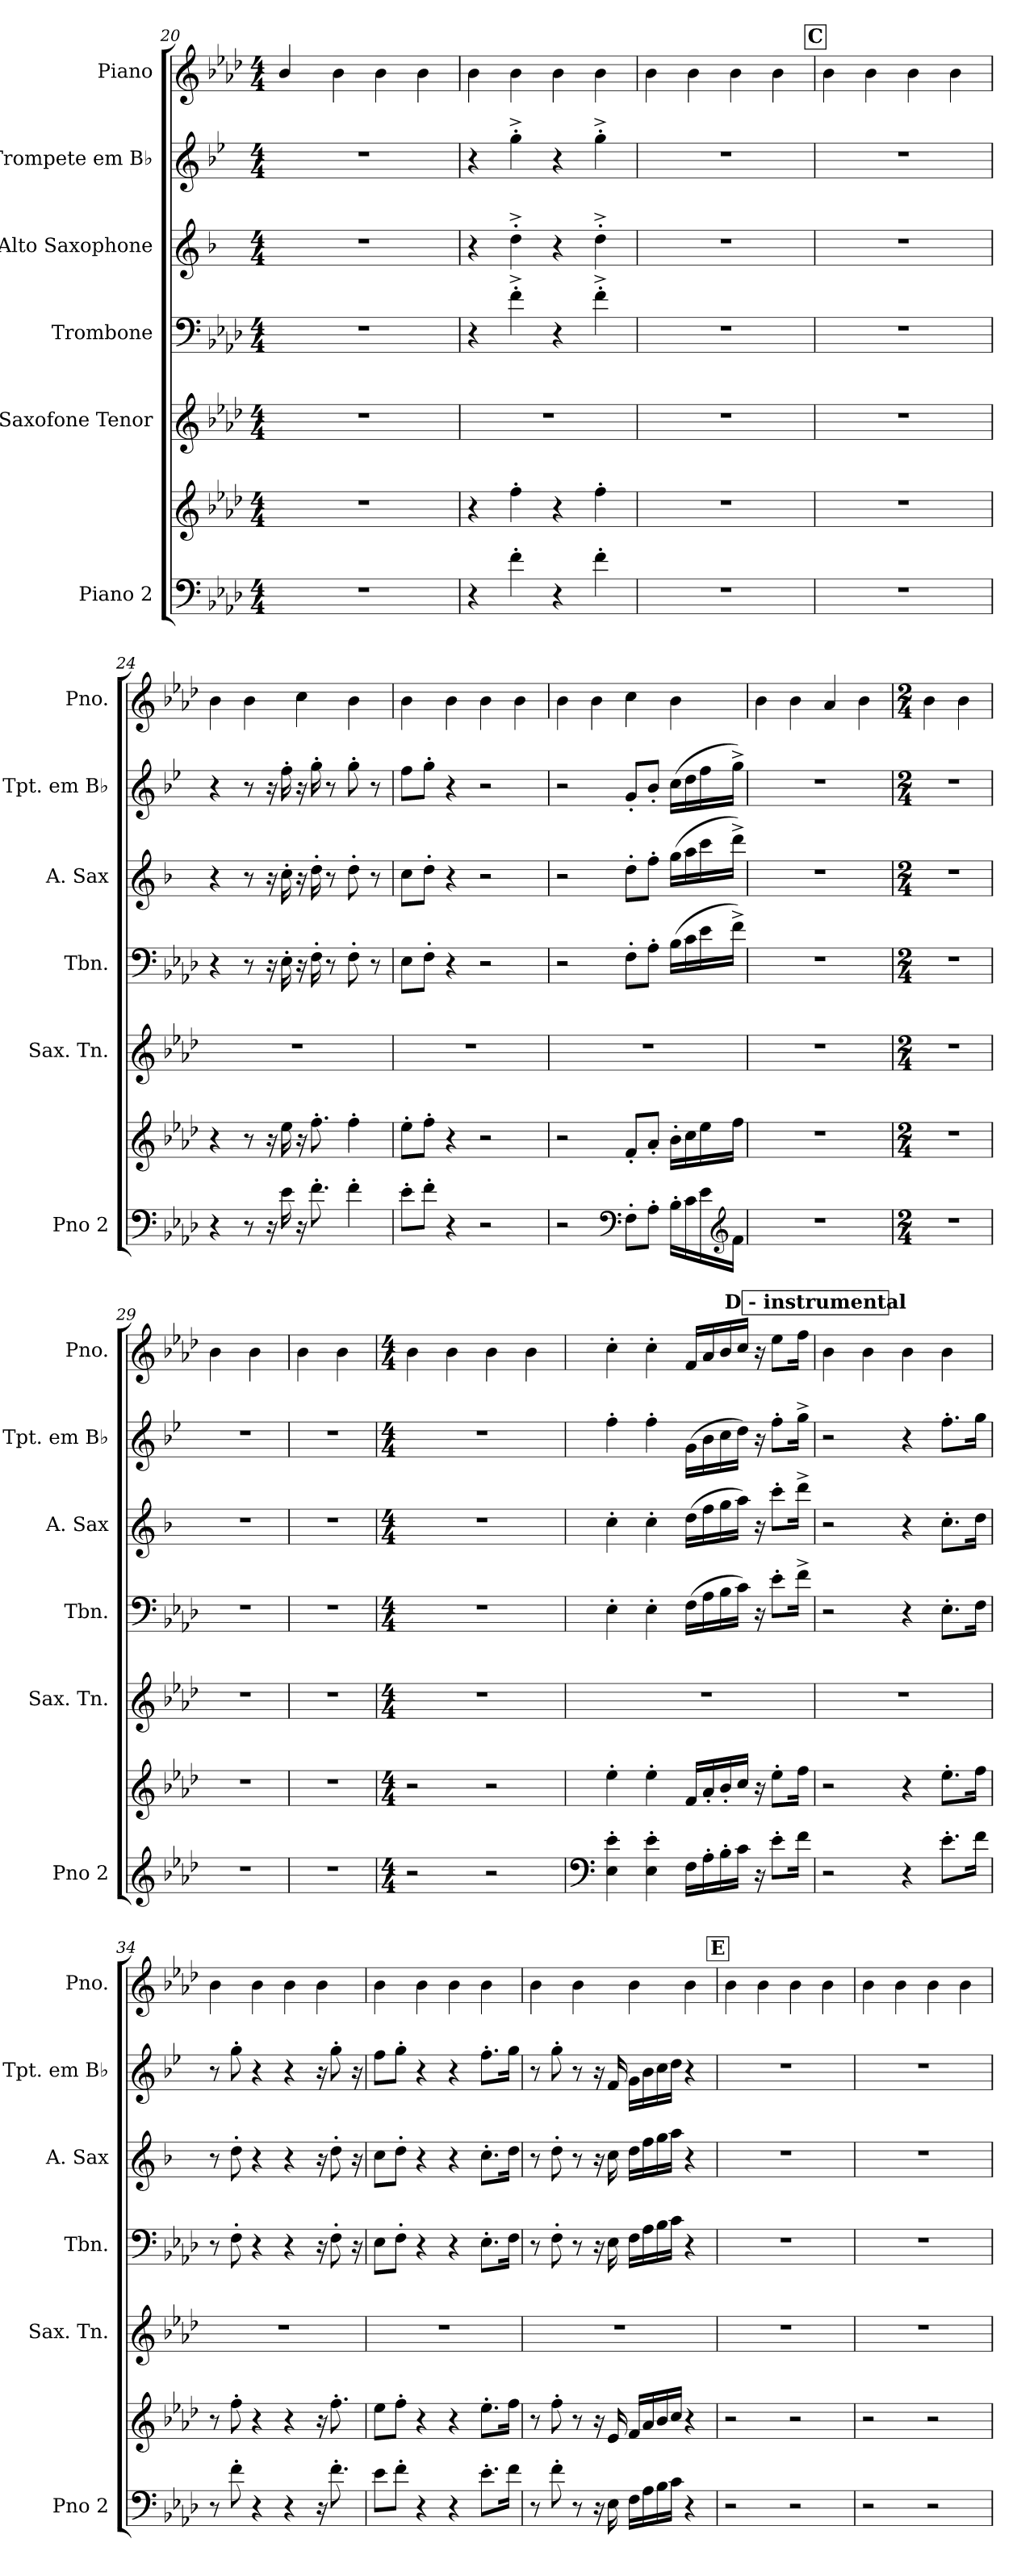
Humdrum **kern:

**kern	**kern	**kern	**kern	**kern	**kern	**kern
*part6	*part6	*part5	*part4	*part3	*part2	*part1
*staff7	*staff6	*staff5	*staff4	*staff3	*staff2	*staff1
*I"Piano 2	*	*I"Saxofone Tenor	*I"Trombone	*I"Alto Saxophone	*I"Trompete em B♭	*I"Piano
*I'Pno 2	*	*I'Sax. Tn.	*I'Tbn.	*I'A. Sax	*I'Tpt. em B♭	*I'Pno.
*clefF4	*clefG2	*clefG2	*clefF4	*clefG2	*clefG2	*clefG2
*	*	*ITrd8c14	*	*ITrd5c9	*ITrd1c2	*
*k[b-e-a-d-]	*k[b-e-a-d-]	*k[b-e-a-d-]	*k[b-e-a-d-]	*k[b-e-a-d-]	*k[b-e-a-d-]	*k[b-e-a-d-]
*M4/4	*M4/4	*M4/4	*M4/4	*M4/4	*M4/4	*M4/4
=20	=20	=20	=20	=20	=20	=20
*	*	*	*	*	*	*^
1r	1r	1r	1r	1r	1r	4b-	16gg\yy]
.	.	.	.	.	.	.	2...ryy
.	.	.	.	.	.	4b-	.
.	.	.	.	.	.	4b-	.
.	.	.	.	.	.	4b-	.
*	*	*	*	*	*	*v	*v
=21	=21	=21	=21	=21	=21	=21
4r	4r	1r	4r	4r	4r	4b-
4f'\	4ff'\	.	4f'^\	4f'^\	4ff'^\	4b-
4r	4r	.	4r	4r	4r	4b-
4f'\	4ff'\	.	4f'^\	4f'^\	4ff'^\	4b-
=22	=22	=22	=22	=22	=22	=22
1r	1r	1r	1r	1r	1r	4b-
.	.	.	.	.	.	4b-
.	.	.	.	.	.	4b-
.	.	.	.	.	.	4b-
!!LO:PB:g=z
!!LO:REH:place=s1:a:B:fs=14:t=C
=23	=23	=23	=23	=23	=23	=23
1r	1r	1r	1r	1r	1r	4b-
.	.	.	.	.	.	4b-
.	.	.	.	.	.	4b-
.	.	.	.	.	.	4b-
=24	=24	=24	=24	=24	=24	=24
4r	4r	1r	4r	4r	4r	4b-
8r	8r	.	8r	8r	8r	4b-
16r	16r	.	16r	16r	16r	.
16e-\	16ee-\	.	16E-'\	16e-'\	16ee-'\	.
16r	16r	.	16r	16r	16r	4cc\
8.f'\	8.ff'\	.	16F'\	16f'\	16ff'\	.
.	.	.	8r	8r	8r	.
4f'\	4ff'\	.	8F'\	8f'\	8ff'\	4b-\
.	.	.	8r	8r	8r	.
=25	=25	=25	=25	=25	=25	=25
8e-'\L	8ee-'\L	1r	8E-\L	8e-\L	8ee-\L	4b-
8f'\J	8ff'\J	.	8F'\J	8f'\J	8ff'\J	.
4r	4r	.	4r	4r	4r	4b-
2r	2r	.	2r	2r	2r	4b-
.	.	.	.	.	.	4b-
=26	=26	=26	=26	=26	=26	=26
2r	2r	1r	2r	2r	2r	4b-
.	.	.	.	.	.	4b-
*clefF4	*	*	*	*	*	*
8F'\L	8f'/L	.	8F'\L	8f'\L	8f'/L	4cc\
8A-'\J	8a-'/J	.	8A-'\J	8a-'\J	8a-'/J	.
16B-'\LL	16b-'\LL	.	(>16B-\LL	(>16b-\LL	(>16b-\LL	4b-\
16c\	16cc\	.	16c\	16cc\	16cc\	.
16e-\	16ee-\	.	16e-\	16ee-\	16ee-\	.
*clefG2	*	*	*	*	*	*
16f\JJ	16ff\JJ	.	16f^\JJ)	16ff^\JJ)	16ff^\JJ)	.
!!LO:PB:g=z
=27	=27	=27	=27	=27	=27	=27
1r	1r	1r	1r	1r	1r	4b-
.	.	.	.	.	.	4b-
.	.	.	.	.	.	4a-
.	.	.	.	.	.	4b-
=28	=28	=28	=28	=28	=28	=28
*M2/4	*M2/4	*M2/4	*M2/4	*M2/4	*M2/4	*M2/4
2r	2r	2r	2r	2r	2r	4b-
.	.	.	.	.	.	4b-
=29	=29	=29	=29	=29	=29	=29
2r	2r	2r	2r	2r	2r	4b-
.	.	.	.	.	.	4b-
=30	=30	=30	=30	=30	=30	=30
2r	2r	2r	2r	2r	2r	4b-
.	.	.	.	.	.	4b-
=31	=31	=31	=31	=31	=31	=31
*M4/4	*M4/4	*M4/4	*M4/4	*M4/4	*M4/4	*M4/4
2r	2r	1r	1r	1r	1r	4b-
.	.	.	.	.	.	4b-
2r	2r	.	.	.	.	4b-
.	.	.	.	.	.	4b-
=32	=32	=32	=32	=32	=32	=32
*clefF4	*	*	*	*	*	*
4E-\' 4e-\'	4ee-'\	1r	4E-'\	4e-'\	4ee-'\	4cc'\
4E-\' 4e-\'	4ee-'\	.	4E-'\	4e-'\	4ee-'\	4cc'\
16F\LL	16f/LL	.	(>16F\LL	(>16f\LL	(>16f\LL	16f/LL
16A-'\	16a-'/	.	16A-\	16a-\	16a-\	16a-/
16B-'\	16b-'/	.	16B-\	16b-\	16b-\	16b-/
16c\JJ	16cc/JJ	.	16c\JJ)	16cc\JJ)	16cc\JJ)	16cc/JJ
16r	16r	.	16r	16r	16r	16r
8e-'\L	8ee-'\L	.	8e-'\L	8ee-'\L	8ee-'\L	8ee-\L
16f\Jk	16ff\Jk	.	16f^\Jk	16ff^\Jk	16ff^\Jk	16ff\Jk
!!LO:PB:g=z
!!LO:REH:place=s1:a:B:fs=14:t=D - instrumental
=33	=33	=33	=33	=33	=33	=33
2r	2r	1r	2r	2r	2r	4b-
.	.	.	.	.	.	4b-
4r	4r	.	4r	4r	4r	4b-
8.e-'\L	8.ee-'\L	.	8.E-'\L	8.e-'\L	8.ee-'\L	4b-
16f\Jk	16ff\Jk	.	16F\Jk	16f\Jk	16ff\Jk	.
=34	=34	=34	=34	=34	=34	=34
8r	8r	1r	8r	8r	8r	4b-
8f'\	8ff'\	.	8F'\	8f'\	8ff'\	.
4r	4r	.	4r	4r	4r	4b-
4r	4r	.	4r	4r	4r	4b-
16r	16r	.	16r	16r	16r	4b-
8.f'\	8.ff'\	.	8F'\	8f'\	8ff'\	.
.	.	.	16r	16r	16r	.
=35	=35	=35	=35	=35	=35	=35
8e-\L	8ee-\L	1r	8E-\L	8e-\L	8ee-\L	4b-
8f'\J	8ff'\J	.	8F'\J	8f'\J	8ff'\J	.
4r	4r	.	4r	4r	4r	4b-
4r	4r	.	4r	4r	4r	4b-
8.e-'\L	8.ee-'\L	.	8.E-'\L	8.e-'\L	8.ee-'\L	4b-
16f\Jk	16ff\Jk	.	16F\Jk	16f\Jk	16ff\Jk	.
=36	=36	=36	=36	=36	=36	=36
8r	8r	1r	8r	8r	8r	4b-
8f'\	8ff'\	.	8F'\	8f'\	8ff'\	.
8r	8r	.	8r	8r	8r	4b-
16r	16r	.	16r	16r	16r	.
16E-\	16e-/	.	16E-\	16e-\	16e-/	.
16F\LL	16f/LL	.	16F\LL	16f\LL	16f\LL	4b-
16A-\	16a-/	.	16A-\	16a-\	16a-\	.
16B-\	16b-/	.	16B-\	16b-\	16b-\	.
16c\JJ	16cc/JJ	.	16c\JJ	16cc\JJ	16cc\JJ	.
4r	4r	.	4r	4r	4r	4b-
!!LO:PB:g=z
!!LO:REH:place=s1:a:B:fs=14:t=E
=37	=37	=37	=37	=37	=37	=37
2r	2r	1r	1r	1r	1r	4b-
.	.	.	.	.	.	4b-
2r	2r	.	.	.	.	4b-
.	.	.	.	.	.	4b-
=38	=38	=38	=38	=38	=38	=38
2r	2r	1r	1r	1r	1r	4b-
.	.	.	.	.	.	4b-
2r	2r	.	.	.	.	4b-
.	.	.	.	.	.	4b-
=	=	=	=	=	=	=
*-	*-	*-	*-	*-	*-	*-
